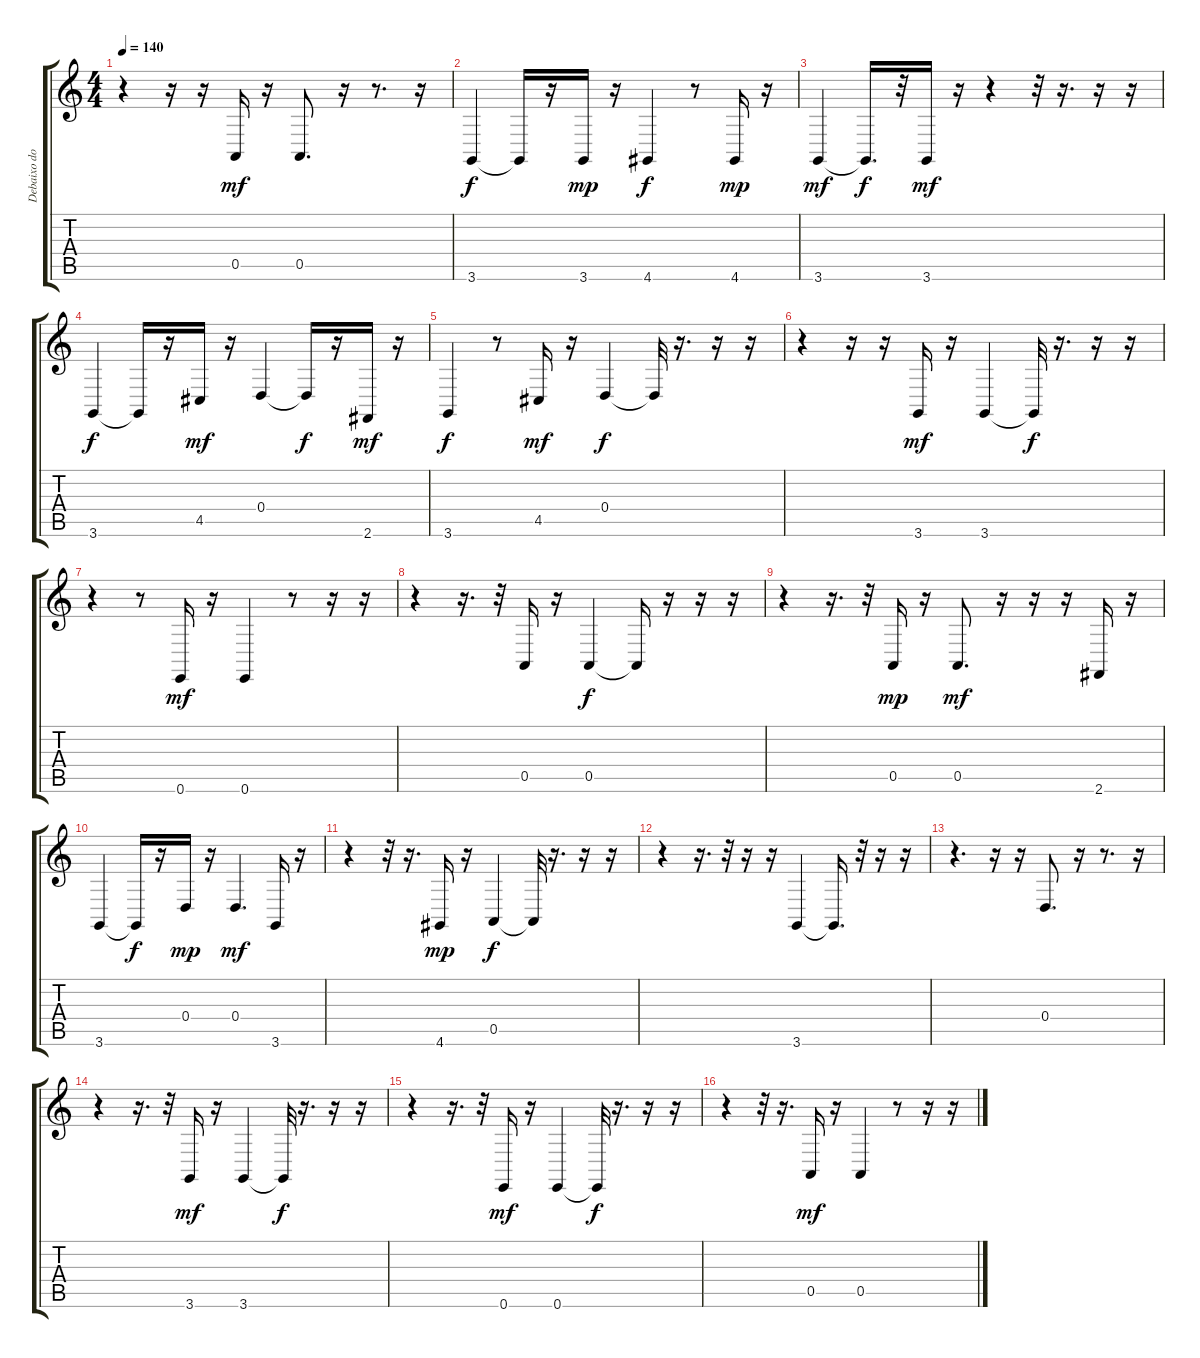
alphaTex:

\track ("Debaixo dos Car" "Debaixo do") {instrument electricpiano1}
\staff {score tabs}
\tuning (E4 B3 G3 D3 A2 E2) {hide}
\ts (4 4)
\tempo 140
\clef g2
\ks c
r.4{dy f} r.16 r.16 0.5.16{dy mf} r.16 0.5.8{d} r.16 r.8{d} r.16 |
3.6.4{dy f} 3.6{t}.16 r.16 3.6.16{dy mp} r.16 4.6.4{dy f} r.8 4.6.16{dy mp} r.16 |
3.6.4{dy mf} 3.6{t}.16{d dy f} r.32 3.6.16{dy mf} r.16 r.4 r.32 r.16{d} r.16 r.16 |
3.6.4{dy f} 3.6{t}.16 r.16 4.5.16{dy mf} r.16 0.4.4 0.4{t}.16{dy f} r.16 2.6.16{dy mf} r.16 |
3.6.4{dy f} r.8 4.5.16{dy mf} r.16 0.4.4{dy f} 0.4{t}.32 r.16{d} r.16 r.16 |
r.4 r.16 r.16 3.6.16{dy mf} r.16 3.6.4 3.6{t}.32{dy f} r.16{d} r.16 r.16 |
r.4 r.8 0.6.16{dy mf} r.16 0.6.4 r.8 r.16 r.16 |
r.4 r.16{d} r.32 0.5.16 r.16 0.5.4{dy f} 0.5{t}.16 r.16 r.16 r.16 |
r.4 r.16{d} r.32 0.5.16{dy mp} r.16 0.5.8{d dy mf} r.16 r.16 r.16 2.6.16 r.16 |
3.6.4 3.6{t}.16{dy f} r.16 0.4.16{dy mp} r.16 0.4.4{d dy mf} 3.6.16 r.16 |
r.4 r.32 r.16{d} 4.6.16{dy mp} r.16 0.5.4{dy f} 0.5{t}.32 r.16{d} r.16 r.16 |
r.4 r.16{d} r.32 r.16 r.16 3.6.4 3.6{t}.16{d} r.32 r.16 r.16 |
r.4{d} r.16 r.16 0.4.8{d} r.16 r.8{d} r.16 |
r.4 r.16{d} r.32 3.6.16{dy mf} r.16 3.6.4 3.6{t}.32{dy f} r.16{d} r.16 r.16 |
r.4 r.16{d} r.32 0.6.16{dy mf} r.16 0.6.4 0.6{t}.32{dy f} r.16{d} r.16 r.16 |
r.4 r.32 r.16{d} 0.5.16{dy mf} r.16 0.5.4 r.8 r.16 r.16
